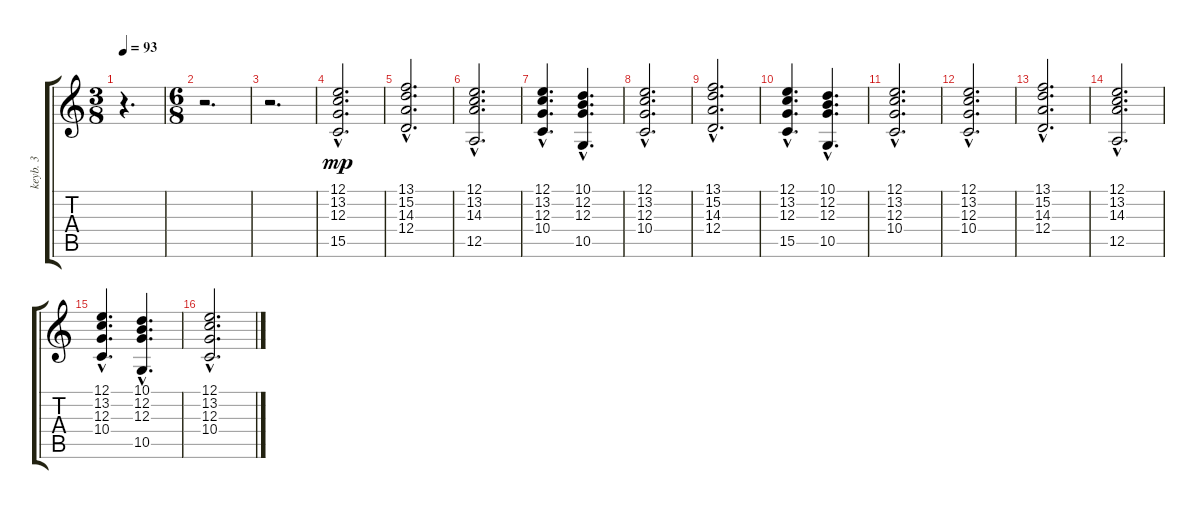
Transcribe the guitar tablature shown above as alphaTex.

\track ("keyb. 3" "keyb. 3") {instrument stringensemble1}
\staff {score tabs}
\tuning (E4 B3 G3 D3 A2 E2) {hide}
\ts (3 8)
\tempo 93
\clef g2
\ks c
r.4{d dy mp} |
\ts (6 8)
r.2{d} |
r.2{d} |
(12.1{hac} 13.2{hac} 12.3{hac} 15.5{hac}).2{d} |
(13.1{hac} 15.2{hac} 14.3{hac} 12.4{hac}).2{d} |
(12.1{hac} 13.2{hac} 14.3{hac} 12.5{hac}).2{d} |
(12.1{hac} 13.2{hac} 12.3{hac} 10.4{hac}).4{d} (10.1{hac} 12.2{hac} 12.3{hac} 10.5{hac}).4{d} |
(12.1{hac} 13.2{hac} 12.3{hac} 10.4{hac}).2{d} |
(13.1{hac} 15.2{hac} 14.3{hac} 12.4{hac}).2{d} |
(12.1{hac} 13.2{hac} 12.3{hac} 15.5{hac}).4{d} (10.1{hac} 12.2{hac} 12.3{hac} 10.5{hac}).4{d} |
(12.1{hac} 13.2{hac} 12.3{hac} 10.4{hac}).2{d} |
(12.1{hac} 13.2{hac} 12.3{hac} 10.4{hac}).2{d} |
(13.1{hac} 15.2{hac} 14.3{hac} 12.4{hac}).2{d} |
(12.1{hac} 13.2{hac} 14.3{hac} 12.5{hac}).2{d} |
(12.1{hac} 13.2{hac} 12.3{hac} 10.4{hac}).4{d} (10.1{hac} 12.2{hac} 12.3{hac} 10.5{hac}).4{d} |
(12.1{hac} 13.2{hac} 12.3{hac} 10.4{hac}).2{d}
